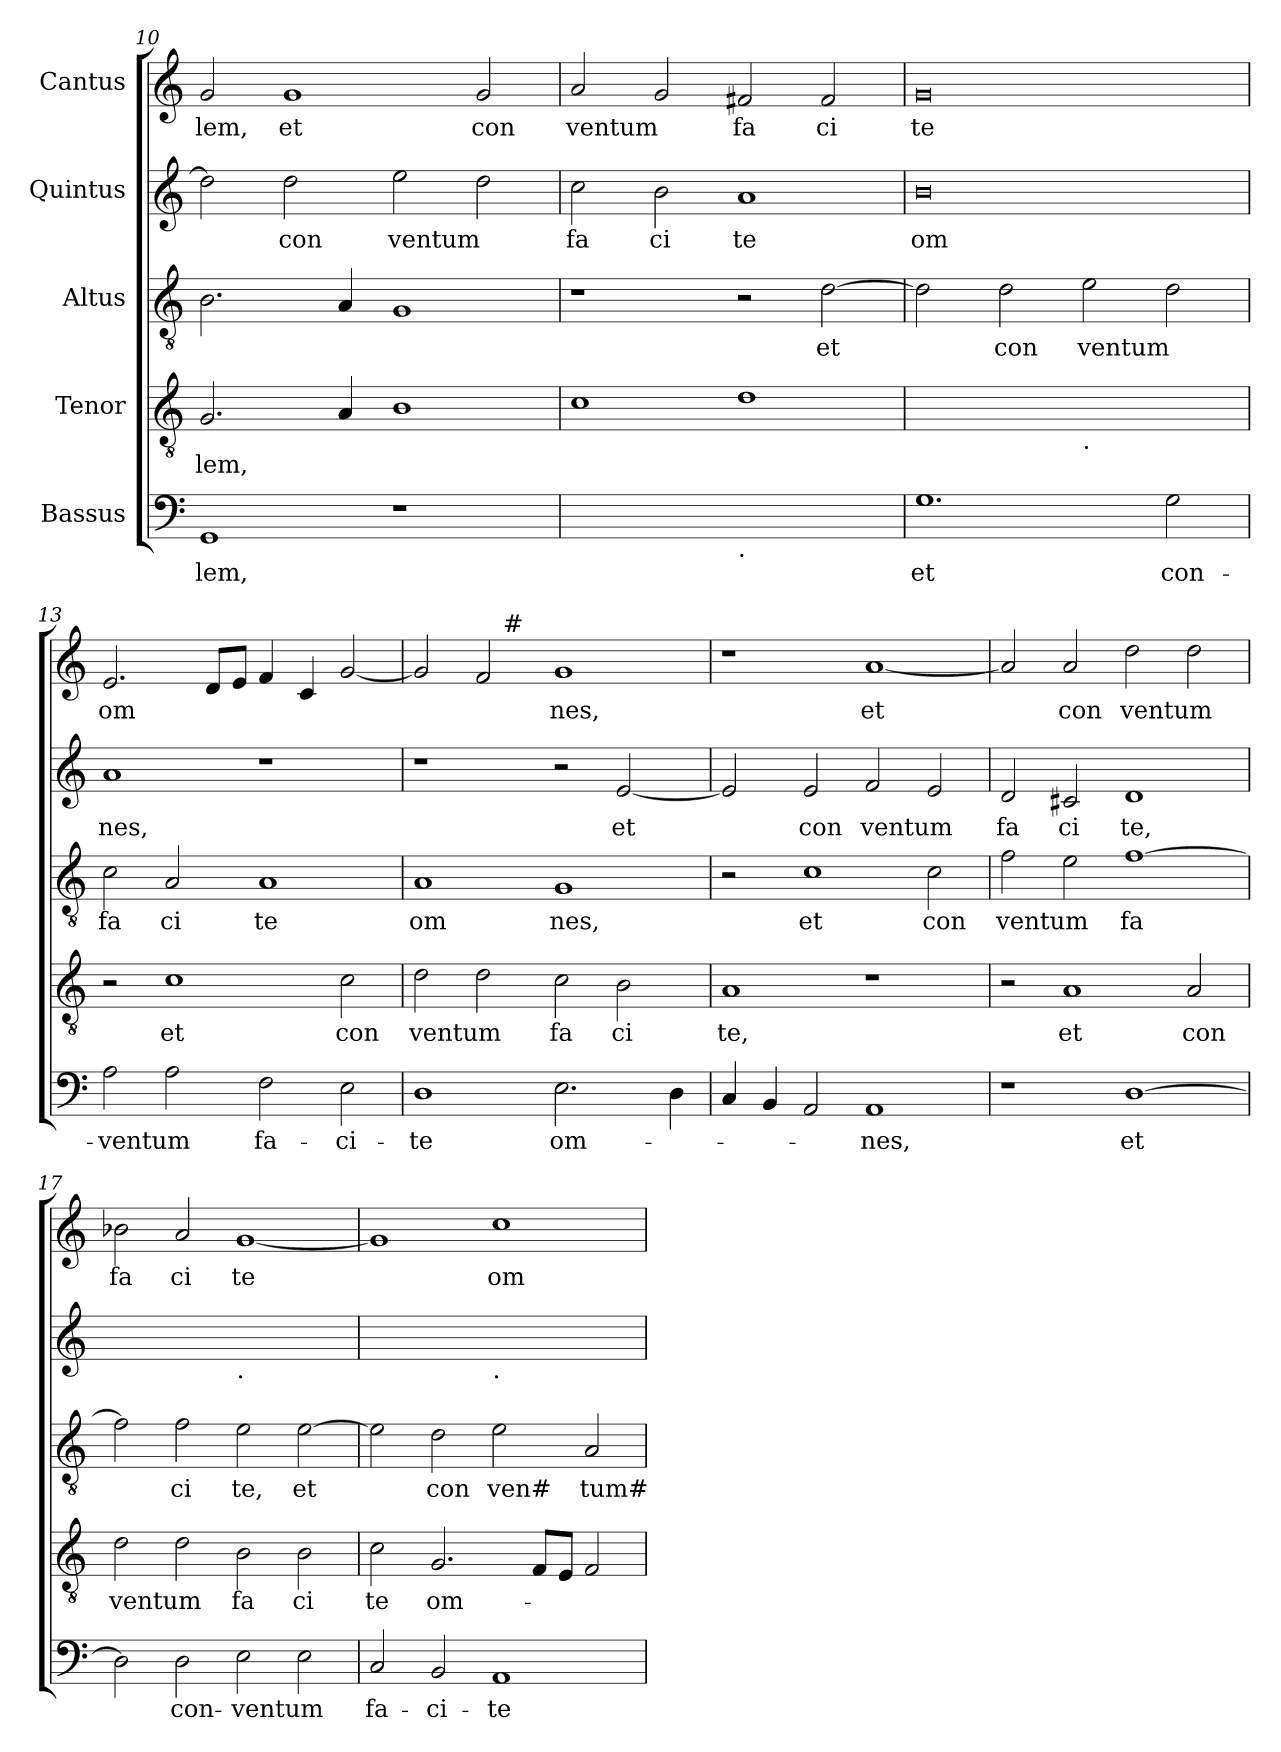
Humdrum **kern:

**kern	**text	**kern	**text	**kern	**text	**kern	**text	**kern	**text
*part5	*part5	*part4	*part4	*part3	*part3	*part2	*part2	*part1	*part1
*staff5	*staff5	*staff4	*staff4	*staff3	*staff3	*staff2	*staff2	*staff1	*staff1
*I"Bassus	*	*I"Tenor	*	*I"Altus	*	*I"Quintus	*	*I"Cantus	*
*clefF4	*	*clefGv2	*	*clefGv2	*	*clefG2	*	*clefG2	*
*k[]	*	*k[]	*	*k[]	*	*k[]	*	*k[]	*
=10	=10	=10	=10	=10	=10	=10	=10	=10	=10
!	!LO:LY:b	!	!LO:LY:b	!	!	!	!	!	!LO:LY:b
1GG	lem,	2.G/	-lem,	2.B\	.	2dd\]	.	2g/	lem,
!	!	!	!	!	!	!	!LO:LY:b	!	!LO:LY:b
.	.	.	.	.	.	2dd\	con	1g	et
.	.	4A/	.	4A/	.	.	.	.	.
!	!	!	!	!	!	!	!LO:LY:b	!	!
1r	.	1B	.	1G	.	2ee\	ventum	.	.
!	!	!	!	!	!	!	!	!	!LO:LY:b
.	.	.	.	.	.	2dd\	.	2g/	con
=11	=11	=11	=11	=11	=11	=11	=11	=11	=11
!	!	!	!	!	!	!	!LO:LY:b	!	!LO:LY:b
1ryy	.	1c	.	1r	.	2cc\	fa	2a/	ventum
!	!	!	!	!	!	!	!LO:LY:b	!	!
.	.	.	.	.	.	2b\	ci	2g/	.
!LO:TX:b:t=.	!	!	!	!	!	!	!	!	!
!	!	!	!	!	!	!	!LO:LY:b	!	!LO:LY:b
1ryy	.	1d	.	2r	.	1a	te	2f#X/	fa
!	!	!	!	!	!LO:LY:b	!	!	!	!LO:LY:b
.	.	.	.	[>2d\	et	.	.	2f#/	ci
!!LO:LB:g=z
=12	=12	=12	=12	=12	=12	=12	=12	=12	=12
!	!LO:LY:b	!	!	!	!	!	!LO:LY:b	!	!LO:LY:b
1.G	et	1ryy	.	2d\]	.	0b	om	0g	te
!	!	!	!	!	!LO:LY:b	!	!	!	!
.	.	.	.	2d\	con	.	.	.	.
!	!	!LO:TX:b:t=.	!	!	!	!	!	!	!
!	!	!	!	!	!LO:LY:b	!	!	!	!
.	.	1ryy	.	2e\	ventum	.	.	.	.
!	!LO:LY:b	!	!	!	!	!	!	!	!
2G\	con-	.	.	2d\	.	.	.	.	.
=13	=13	=13	=13	=13	=13	=13	=13	=13	=13
!	!LO:LY:b	!	!	!	!LO:LY:b	!	!LO:LY:b	!	!LO:LY:b
2A\	-ventum	2r	.	2c\	fa	1a	nes,	2.e/	om
!	!	!	!LO:LY:b	!	!LO:LY:b	!	!	!	!
2A\	.	1c	et	2A/	ci	.	.	.	.
.	.	.	.	.	.	.	.	8d/L	.
.	.	.	.	.	.	.	.	8e/J	.
!	!LO:LY:b	!	!	!	!LO:LY:b	!	!	!	!
2F\	fa-	.	.	1A	te	1r	.	4f/	.
.	.	.	.	.	.	.	.	4c/	.
!	!LO:LY:b	!	!LO:LY:b	!	!	!	!	!	!
2E\	-ci-	2c\	con	.	.	.	.	[<2g/	.
=14	=14	=14	=14	=14	=14	=14	=14	=14	=14
!	!LO:LY:b	!	!LO:LY:b	!	!LO:LY:b	!	!	!	!
*	*	*	*	*	*	*	*	*^	*
1D	-te	2d\	ventum	1A	om	1r	.	2g/]	2ryy	.
.	.	2d\	.	.	.	.	.	2f/	8ryy	.
!	!	!	!	!	!	!	!	!	!LO:TX:a:t=#	!
.	.	.	.	.	.	.	.	.	1ryy	.
!	!LO:LY:b	!	!LO:LY:b	!	!LO:LY:b	!	!	!	!	!LO:LY:b
2.E\	om-	2c\	fa	1G	nes,	2r	.	1g	.	nes,
!	!	!	!LO:LY:b	!	!	!	!LO:LY:b	!	!	!
.	.	2B\	ci	.	.	[<2e/	et	.	.	.
.	.	.	.	.	.	.	.	.	4.ryy	.
4D\	.	.	.	.	.	.	.	.	.	.
=15	=15	=15	=15	=15	=15	=15	=15	=15	=15	=15
!	!	!	!LO:LY:b	!	!	!	!	!	!	!
*	*	*	*	*	*	*	*	*v	*v	*
4C/	.	1A	te,	2r	.	2e/]	.	1r	.
4BB/	.	.	.	.	.	.	.	.	.
!	!	!	!	!	!LO:LY:b	!	!LO:LY:b	!	!
2AA/	.	.	.	1c	et	2e/	con	.	.
!	!LO:LY:b	!	!	!	!	!	!LO:LY:b	!	!LO:LY:b
1AA	-nes,	1r	.	.	.	2f/	ventum	[<1a	et
!	!	!	!	!	!LO:LY:b	!	!	!	!
.	.	.	.	2c\	con	2e/	.	.	.
=16	=16	=16	=16	=16	=16	=16	=16	=16	=16
!	!	!	!	!	!LO:LY:b	!	!LO:LY:b	!	!
1r	.	2r	.	2f\	ventum	2d/	fa	2a/]	.
!	!	!	!LO:LY:b	!	!	!	!LO:LY:b	!	!LO:LY:b
.	.	1A	et	2e\	.	2c#X/	ci	2a/	con
!	!LO:LY:b	!	!	!	!LO:LY:b	!	!LO:LY:b	!	!LO:LY:b
[>1D	et	.	.	[>1f	fa	1d	te,	2dd\	ventum
!	!	!	!LO:LY:b	!	!	!	!	!	!
.	.	2A/	con	.	.	.	.	2dd\	.
=17	=17	=17	=17	=17	=17	=17	=17	=17	=17
!	!	!	!LO:LY:b	!	!	!	!	!	!LO:LY:b
2D\]	.	2d\	ventum	2f\]	.	1ryy	.	2b-X\	fa
!	!LO:LY:b	!	!	!	!LO:LY:b	!	!	!	!LO:LY:b
2D\	con-	2d\	.	2f\	ci	.	.	2a/	ci
!	!	!	!	!	!	!LO:TX:b:t=.	!	!	!
!	!LO:LY:b	!	!LO:LY:b	!	!LO:LY:b	!	!	!	!LO:LY:b
2E\	-ventum	2B\	fa	2e\	te,	1ryy	.	[>1g	te
!	!	!	!LO:LY:b	!	!LO:LY:b	!	!	!	!
2E\	.	2B\	ci	[>2e\	et	.	.	.	.
!!LO:PB:g=z
=18	=18	=18	=18	=18	=18	=18	=18	=18	=18
!	!LO:LY:b	!	!LO:LY:b	!	!	!	!	!	!
2C/	fa-	2c\	te	2e\]	.	1ryy	.	1g]	.
!	!LO:LY:b	!	!LO:LY:b	!	!LO:LY:b	!	!	!	!
2BB/	-ci-	2.G/	om-	2d\	con	.	.	.	.
!	!	!	!	!	!	!LO:TX:b:t=.	!	!	!
!	!LO:LY:b	!	!	!	!LO:LY:b	!	!	!	!LO:LY:b
1AA	-te	.	.	2e\	ven#	1ryy	.	1cc	om
.	.	8F/L	.	.	.	.	.	.	.
.	.	8E/J	.	.	.	.	.	.	.
!	!	!	!	!	!LO:LY:b	!	!	!	!
.	.	2F/	.	2A/	tum#	.	.	.	.
=	=	=	=	=	=	=	=	=	=
*-	*-	*-	*-	*-	*-	*-	*-	*-	*-
